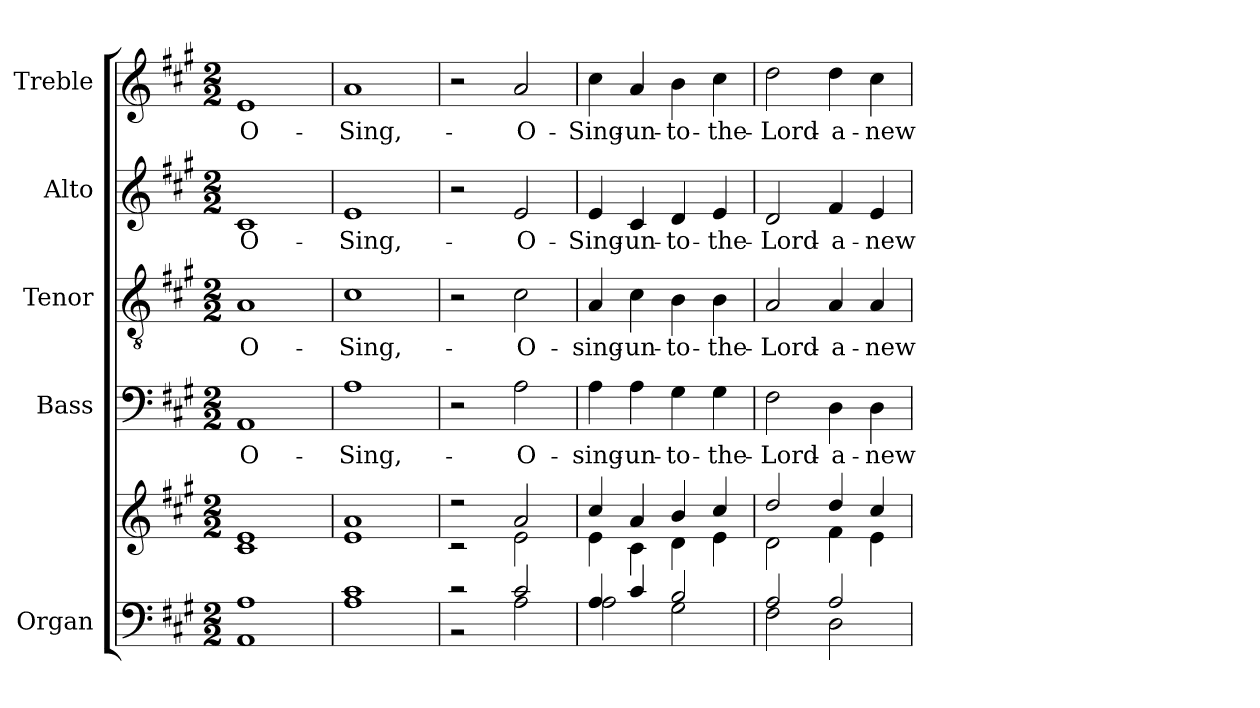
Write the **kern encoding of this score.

**kern	**kern	**kern	**text	**kern	**text	**kern	**text	**kern	**text
*part5	*part5	*part4	*part4	*part3	*part3	*part2	*part2	*part1	*part1
*staff6	*staff5	*staff4	*staff4	*staff3	*staff3	*staff2	*staff2	*staff1	*staff1
*I"Organ	*	*I"Bass	*	*I"Tenor	*	*I"Alto	*	*I"Treble	*
*I'Org.	*	*I'B.	*	*I'T.	*	*I'A.	*	*I'Tr.	*
!!LO:PB:g=z
*clefF4	*clefG2	*clefF4	*	*clefGv2	*	*clefG2	*	*clefG2	*
*	*	*	*	*ITrd7c12	*	*	*	*	*
*k[f#c#g#]	*k[f#c#g#]	*k[f#c#g#]	*	*k[f#c#g#]	*	*k[f#c#g#]	*	*k[f#c#g#]	*
*A:	*A:	*A:	*	*A:	*	*A:	*	*A:	*
*M2/2	*M2/2	*M2/2	*	*M2/2	*	*M2/2	*	*M2/2	*
=1	=1	=1	=1	=1	=1	=1	=1	=1	=1
*^	*^	*	*	*	*	*	*	*	*
!	!	!	!	!	!LO:LY:b:color=#000000	!	!	!	!	!	!
!	!	!	!	!	!	!	!LO:LY:b:color=#000000	!	!	!	!
!	!	!	!	!	!	!	!	!	!LO:LY:b:color=#000000	!	!
!	!	!	!	!	!	!	!	!	!	!	!LO:LY:b:color=#000000
1Ai	1AAi	1ei	1c#i	1AAi	O-	1AAi	O-	1c#i	O-	1ei	O-
=2	=2	=2	=2	=2	=2	=2	=2	=2	=2	=2	=2
!	!	!	!	!	!LO:LY:b:color=#000000	!	!	!	!	!	!
!	!	!	!	!	!	!	!LO:LY:b:color=#000000	!	!	!	!
!	!	!	!	!	!	!	!	!	!LO:LY:b:color=#000000	!	!
!	!	!	!	!	!	!	!	!	!	!	!LO:LY:b:color=#000000
1c#i	1Ai	1ai	1ei	1Ai	-Sing,-	1C#i	-Sing,-	1ei	-Sing,-	1ai	-Sing,-
=3	=3	=3	=3	=3	=3	=3	=3	=3	=3	=3	=3
2r	2r	2r	2r	2r	.	2r	.	2r	.	2r	.
!	!	!	!	!	!LO:LY:b:color=#000000	!	!	!	!	!	!
!	!	!	!	!	!	!	!LO:LY:b:color=#000000	!	!	!	!
!	!	!	!	!	!	!	!	!	!LO:LY:b:color=#000000	!	!
!	!	!	!	!	!	!	!	!	!	!	!LO:LY:b:color=#000000
2c#i/	2Ai\	2ai/	2ei\	2Ai\	-O-	2C#i\	-O-	2ei/	-O-	2ai/	-O-
=4	=4	=4	=4	=4	=4	=4	=4	=4	=4	=4	=4
!	!	!	!	!	!LO:LY:b:color=#000000	!	!	!	!	!	!
!	!	!	!	!	!	!	!LO:LY:b:color=#000000	!	!	!	!
!	!	!	!	!	!	!	!	!	!LO:LY:b:color=#000000	!	!
!	!	!	!	!	!	!	!	!	!	!	!LO:LY:b:color=#000000
4Ai/	2Ai\	4cc#i/	4ei\	4Ai\	-sing-	4AAi/	-sing-	4ei/	-Sing-	4cc#i\	-Sing-
!	!	!	!	!	!LO:LY:b:color=#000000	!	!	!	!	!	!
!	!	!	!	!	!	!	!LO:LY:b:color=#000000	!	!	!	!
!	!	!	!	!	!	!	!	!	!LO:LY:b:color=#000000	!	!
!	!	!	!	!	!	!	!	!	!	!	!LO:LY:b:color=#000000
4c#i/	.	4ai/	4c#i\	4Ai\	-un-	4C#i\	-un-	4c#i/	-un-	4ai/	-un-
!	!	!	!	!	!LO:LY:b:color=#000000	!	!	!	!	!	!
!	!	!	!	!	!	!	!LO:LY:b:color=#000000	!	!	!	!
!	!	!	!	!	!	!	!	!	!LO:LY:b:color=#000000	!	!
!	!	!	!	!	!	!	!	!	!	!	!LO:LY:b:color=#000000
2Bi/	2G#i\	4bi/	4di\	4G#i\	-to-	4BBi\	-to-	4di/	-to-	4bi\	-to-
!	!	!	!	!	!LO:LY:b:color=#000000	!	!	!	!	!	!
!	!	!	!	!	!	!	!LO:LY:b:color=#000000	!	!	!	!
!	!	!	!	!	!	!	!	!	!LO:LY:b:color=#000000	!	!
!	!	!	!	!	!	!	!	!	!	!	!LO:LY:b:color=#000000
.	.	4cc#i/	4ei\	4G#i\	-the-	4BBi\	-the-	4ei/	-the-	4cc#i\	-the-
=5	=5	=5	=5	=5	=5	=5	=5	=5	=5	=5	=5
!	!	!	!	!	!LO:LY:b:color=#000000	!	!	!	!	!	!
!	!	!	!	!	!	!	!LO:LY:b:color=#000000	!	!	!	!
!	!	!	!	!	!	!	!	!	!LO:LY:b:color=#000000	!	!
!	!	!	!	!	!	!	!	!	!	!	!LO:LY:b:color=#000000
2Ai/	2F#i\	2ddi/	2di\	2F#i\	-Lord-	2AAi/	-Lord-	2di/	-Lord-	2ddi\	-Lord-
!	!	!	!	!	!LO:LY:b:color=#000000	!	!	!	!	!	!
!	!	!	!	!	!	!	!LO:LY:b:color=#000000	!	!	!	!
!	!	!	!	!	!	!	!	!	!LO:LY:b:color=#000000	!	!
!	!	!	!	!	!	!	!	!	!	!	!LO:LY:b:color=#000000
2Ai/	2Di\	4ddi/	4f#i\	4Di\	-a-	4AAi/	-a-	4f#i/	-a-	4ddi\	-a-
!	!	!	!	!	!LO:LY:b:color=#000000	!	!	!	!	!	!
!	!	!	!	!	!	!	!LO:LY:b:color=#000000	!	!	!	!
!	!	!	!	!	!	!	!	!	!LO:LY:b:color=#000000	!	!
!	!	!	!	!	!	!	!	!	!	!	!LO:LY:b:color=#000000
.	.	4cc#i/	4ei\	4Di\	-new-	4AAi/	-new-	4ei/	-new-	4cc#i\	-new-
*v	*v	*	*	*	*	*	*	*	*	*	*
*	*v	*v	*	*	*	*	*	*	*	*
=	=	=	=	=	=	=	=	=	=
*-	*-	*-	*-	*-	*-	*-	*-	*-	*-
